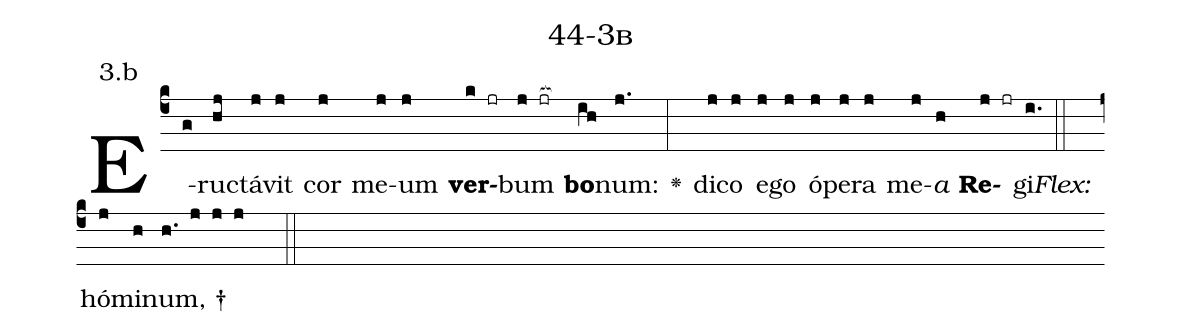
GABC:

name: 44-3b;
annotation: 3.b;
%%
(c4)E(g)ruc(hj)tá(j)vit(j) cor(j) me(j)um(j) <b>ver</b>(k jr)bum(j jr[ocb:1{]) <b>bo</b>(ih[ocb:0}])num:(j.) <v>\greheightstar</v>(:) di(j)co(j) e(j)go(j) ó(j)pe(j)ra(j) me(j)<i>a</i>(h) <b>Re</b>(j jr)gi.(i.) (::)
<i>Flex:</i>()  hó(j)mi(h)num, †(h. j j j  ::)

%E(j) u(j) o(j) u(h) a(j) e.(i.) (::)
